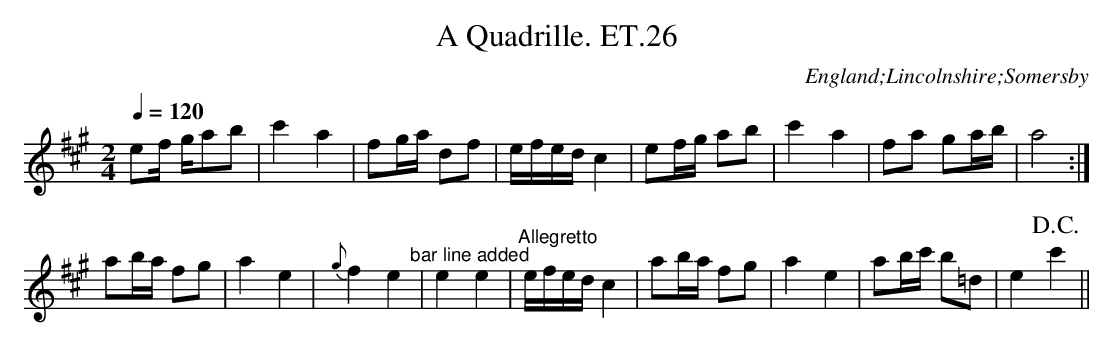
X:1
T:Quadrille. ET.26, A
M:2/4
L:1/8
Q:1/4=120
O:England;Lincolnshire;Somersby
K:A
ef/ g/ab|c'2a2|fg/a/ df|e/f/e/d/c2|ef/g/ ab|c'2a2|fa ga/b/|a4:|
ab/a/ fg|a2e2|{g}f2e2"^bar line added" |e2e2|"^Allegretto" e/f/e/d/c2|ab/a/ fg|a2e2|ab/c'/ b=d|e2!D.C.!c'2||
